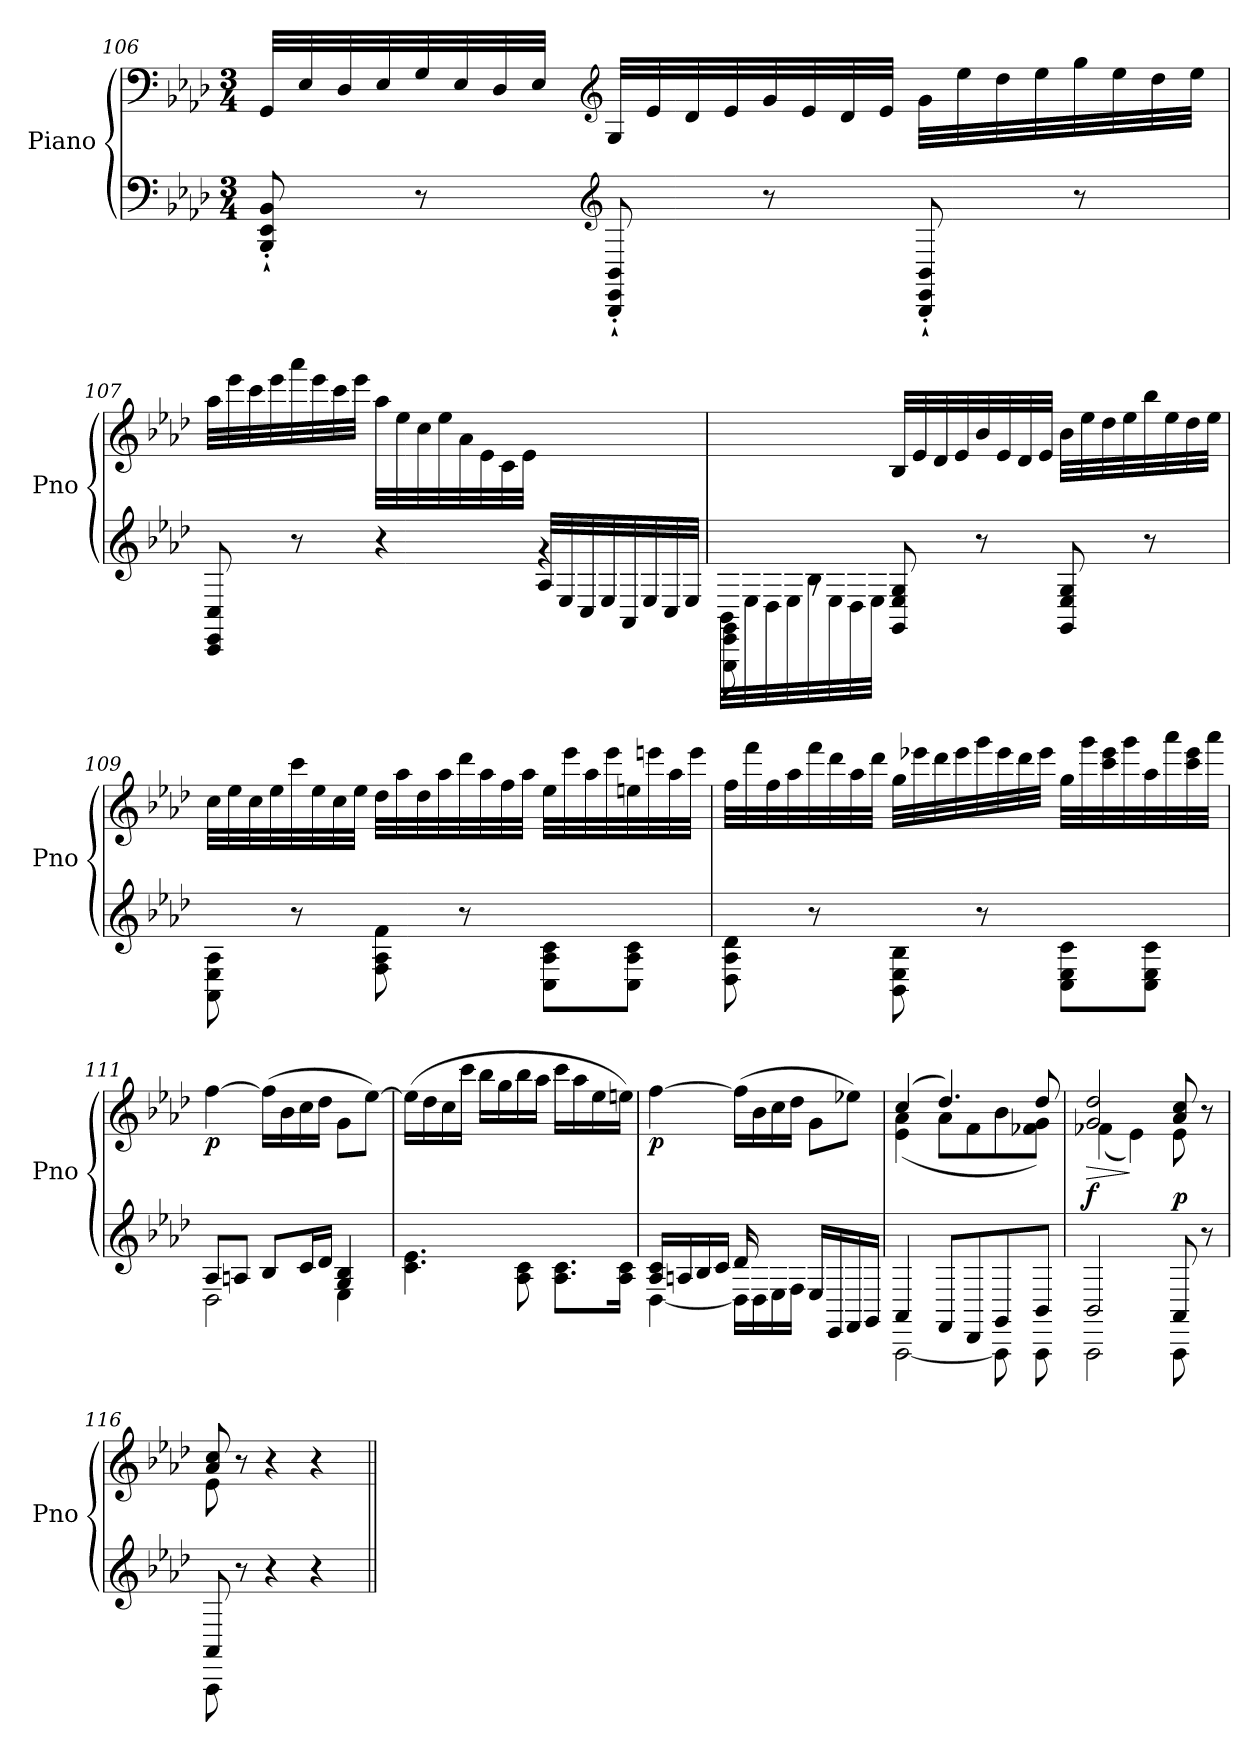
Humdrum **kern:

**kern	**kern	**dynam
*part1	*part1	*part1
*staff2	*staff1	*staff1/2
*I"Piano	*	*
*I'Pno	*	*
*clefF4	*clefF4	*
*k[b-e-a-d-]	*k[b-e-a-d-]	*
*M3/4	*M3/4	*
=106	=106	=106
8BBB-/`' 8EE-/`' 8BB-/`'	32GG/LLL	.
.	32E-/	.
.	32D-/	.
.	32E-/	.
8r	32G/	.
.	32E-/	.
.	32D-/	.
.	32E-/JJJ	.
*clefG2	*clefG2	*
8BBB-/`' 8EE-/`' 8BB-/`'	32G/LLL	.
.	32e-/	.
.	32d-/	.
.	32e-/	.
8r	32g/	.
.	32e-/	.
.	32d-/	.
.	32e-/JJJ	.
8BBB-/`' 8EE-/`' 8BB-/`'	32g\LLL	.
.	32ee-\	.
.	32dd-\	.
.	32ee-\	.
8r	32gg\	.
.	32ee-\	.
.	32dd-\	.
.	32ee-\JJJ	.
!!LO:LB:g=z
=107	=107	=107
*^	*	*
2ryy	8CC/ 8EE-/ 8C/	32aa-\LLL	.
.	.	32eee-\	.
.	.	32ccc\	.
.	.	32eee-\	.
.	8r	32aaa-\	.
.	.	32eee-\	.
.	.	32ccc\	.
.	.	32eee-\JJJ	.
.	4r	32aa-\LLL	.
.	.	32ee-\	.
.	.	32cc\	.
.	.	32ee-\	.
.	.	32a-\	.
.	.	32e-\	.
.	.	32c\	.
.	.	32e-\JJJ	.
32A-/LLL	4rg	4ryy	.
32E-/	.	.	.
32C/	.	.	.
32E-/	.	.	.
32AA-/	.	.	.
32E-/	.	.	.
32C/	.	.	.
32E-/JJJ	.	.	.
=108	=108	=108	=108
32BB-\LLL	8GGG\ 8EE-\ 8GG\	4ryy	.
32E-\	.	.	.
32D-\	.	.	.
32E-\	.	.	.
32B-\	8rA	.	.
32E-\	.	.	.
32D-\	.	.	.
32E-\JJJ	.	.	.
2ryy	8GG/ 8E-/ 8G/	32B-/LLL	.
.	.	32e-/	.
.	.	32d-/	.
.	.	32e-/	.
.	8r	32b-/	.
.	.	32e-/	.
.	.	32d-/	.
.	.	32e-/JJJ	.
.	8GG/ 8E-/ 8G/	32b-\LLL	.
.	.	32ee-\	.
.	.	32dd-\	.
.	.	32ee-\	.
.	8r	32bb-\	.
.	.	32ee-\	.
.	.	32dd-\	.
.	.	32ee-\JJJ	.
*v	*v	*	*
!!LO:LB:g=z
=109	=109	=109
!	!	!LO:DY:a=2
8AA-\ 8E-\ 8A-\	32cc\LLL	other-dynamics
.	32ee-\	.
.	32cc\	.
.	32ee-\	.
8r	32ccc\	.
.	32ee-\	.
.	32cc\	.
.	32ee-\JJJ	.
8F\ 8A-\ 8f\	32dd-\LLL	.
.	32aa-\	.
.	32dd-\	.
.	32aa-\	.
8r	32ddd-\	.
.	32aa-\	.
.	32ff\	.
.	32aa-\JJJ	.
8C\ 8A-\ 8c\L	32ee-\LLL	.
.	32eee-\	.
.	32aa-\	.
.	32eee-\	.
8C\ 8A-\ 8c\J	32een\	.
.	32eeen\	.
.	32aa-\	.
.	32eee\JJJ	.
!!LO:LB:g=z
=110	=110	=110
8D-\ 8A-\ 8d-\	32ff\LLL	.
.	32fff\	.
.	32ff\	.
.	32aa-\	.
8r	32fff\	.
.	32ddd-\	.
.	32aa-\	.
.	32ddd-\JJJ	.
8BB-\ 8E-\ 8B-\	32gg\LLL	.
.	32eee-X\	.
.	32ddd-\	.
.	32eee-\	.
8r	32ggg\	.
.	32eee-\	.
.	32ddd-\	.
.	32eee-\JJJ	.
8C\ 8E-\ 8c\L	32gg\LLL	.
.	32ggg\	.
.	32ccc\ 32eee-\	.
.	32ggg\	.
8C\ 8E-\ 8c\J	32aa-\	.
.	32aaa-\	.
.	32ccc\ 32eee-\	.
.	32aaa-\JJJ	.
!!LO:PB:g=z
=111	=111	=111
*^	*	*
!	!	!	!LO:DY:b
8A-/L	2D-\	[4ff\	p
8An/J	.	.	.
8B-/L	.	(16ff\LL]	.
.	.	16b-\	.
16c/L	.	16cc\	.
16d-/JJ	.	16dd-\JJ	.
4G/ 4B-/	4E-\	8g\L	.
.	.	[8ee-\J)	.
*v	*v	*	*
=112	=112	=112
!	!	!LO:DY:b
4.c\ 4.e-\	(16ee-\LL]	other-dynamics
.	16dd-\	.
.	16cc\	.
.	16ccc\JJ	.
.	16bb-\LL	.
.	16gg\	.
8A-\ 8c\	16bb-\	.
.	16aa-\JJ	.
8.A-\ 8.c\L	16ccc\LL	.
.	16aa-\	.
.	16ee-\	.
16A-\ 16c\Jk	16een\JJ)	.
=113	=113	=113
*^	*^	*
!	!	!	!	!LO:DY:b
16A-/ 16c/LL	[4D-\	[4ff\	2ryy	p
16An/	.	.	.	.
16B-/	.	.	.	.
16c/JJ	.	.	.	.
16d-/	16D-\LL]	(16ff\LL]	.	.
8.ryy	16D-\	16b-\	.	.
.	16E-\	16cc\	.	.
.	16F\JJ	16dd-\JJ	.	.
16E-/LL	4ryy	8g\L	4ryy	.
16EE-/	.	.	.	.
16FF/	.	8ee-X\J)	.	.
16GG/JJ	.	.	.	.
!!LO:LB:g=z	!!
=114	=114	=114	=114	=114
!	!	!	!	!LO:DY:b
4AA-/	[2AAA-\	(4cc/	(4e-\ 4a-\	other-dynamics
8FF/L	.	4.dd-/)	8a-\L	.
8DD-/	.	.	8f\	.
8GG/	8AAA-\]	.	8b-\	.
8BB-/J	8AAA-\	8dd-/	8f-X\ 8g\J)	.
=115	=115	=115	=115	=115
*	*^	*	*	*
!	!	!	!	!	!LO:HP:b
*	*	*	*	*^	*
!	!	!	!	!	!	!LO:DY:n=1:a=2
2ryy	2BB-/	2AAA-\	2g/ 2dd-/	(4f-X\	2ryy	> f
.	.	.	.	4e-\)	.	]
!	!	!	!	!	!	!LO:DY:n=2:a=2
8ryy	8AA-/	8AAA-\	8a-/ 8cc/	8e-\	8ryy	p
8ryy	8r	8ryy	8r	8ryy	8ryy	.
=116	=116	=116	=116	=116	=116	=116
8ryy	8AA-/	8AAA-\	8a-/ 8cc/	8e-\	8ryy	.
2ryy	8r	2ryy	8r	2ryy	2ryy	.
.	4r	.	4r	.	.	.
.	4r	.	4r	.	.	.
8ryy	.	8ryy	.	8ryy	8ryy	.
*v	*v	*v	*	*	*	*
*	*v	*v	*v	*
=||	=||	=||
*-	*-	*-
